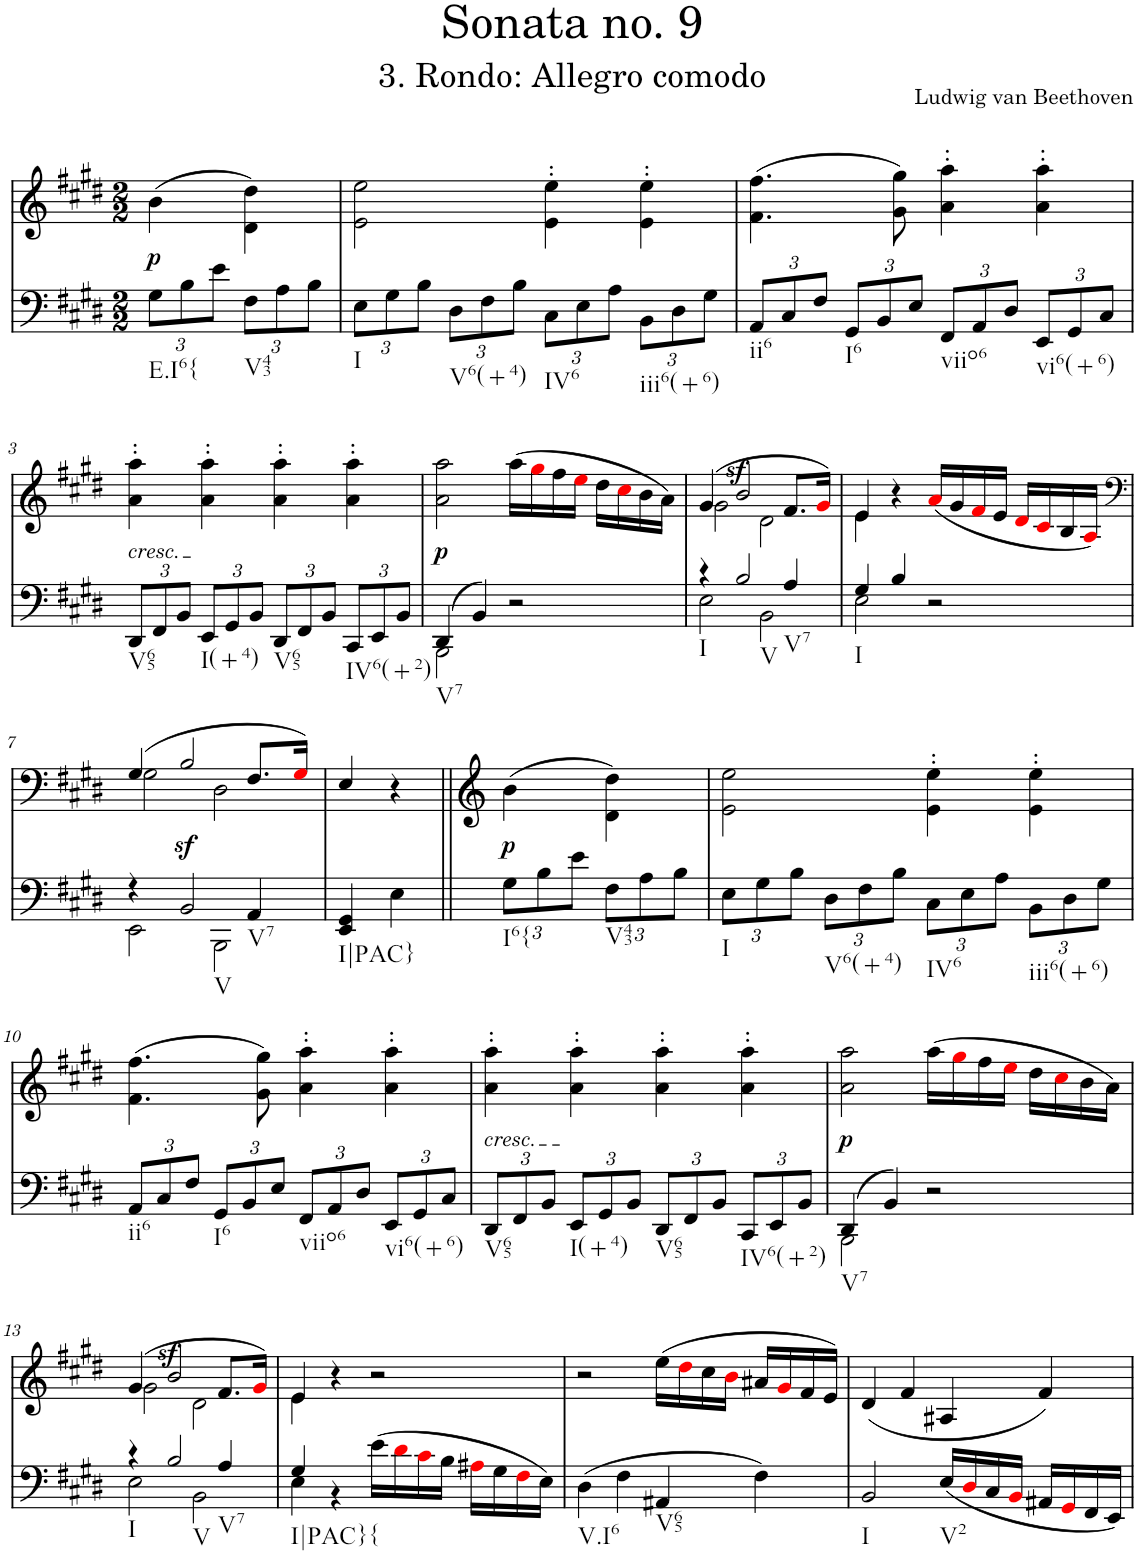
**kern	**kern	**text	**dynam
*part2	*part1	*part1	*part1
*staff2	*staff1	*staff1	*staff1
*I"Piano	*I"Piano	*	*
*I'Pno	*I'Pno	*	*
*clefF4	*clefG2	*	*
*k[f#c#g#d#]	*k[f#c#g#d#]	*	*
*E:	*E:	*	*
*M2/2	*M2/2	*	*
*Xbrackettup	*	*	*
=	=	=	=
!LO:TX:b:t=E.I6{	!	!	!
!	!	!LO:LY:b	!LO:DY:b
12G#\L	(4b\	p	p
12B\	.	.	.
12e\J	.	.	.
!LO:TX:b:t=V43	!	!	!
12F#\L	4d#\ 4dd#\)	.	.
12A\	.	.	.
12B\J	.	.	.
=1	=1	=1	=1
!LO:TX:b:t=I	!	!	!
12E\L	2e\ 2ee\	.	.
12G#\	.	.	.
12B\J	.	.	.
!LO:TX:b:t=V6(+4)	!	!	!
12D#\L	.	.	.
12F#\	.	.	.
12B\J	.	.	.
!LO:TX:b:t=IV6	!	!	!
12C#\L	4e\' 4ee\'	.	.
12E\	.	.	.
12A\J	.	.	.
!LO:TX:b:t=iii6(+6)	!	!	!
12BB\L	4e\' 4ee\'	.	.
12D#\	.	.	.
12G#\J	.	.	.
=2	=2	=2	=2
!LO:TX:b:t=ii6	!	!	!
12AA/L	(4.f#\ 4.ff#\	.	.
12C#/	.	.	.
12F#/J	.	.	.
!LO:TX:b:t=I6	!	!	!
12GG#/L	.	.	.
12BB/	.	.	.
.	8g#\ 8gg#\)	.	.
12E/J	.	.	.
!LO:TX:b:t=viio6	!	!	!
12FF#/L	4a\' 4aa\'	.	.
12AA/	.	.	.
12D#/J	.	.	.
!LO:TX:b:t=vi6(+6)	!	!	!
12EE/L	4a\' 4aa\'	.	.
12GG#/	.	.	.
12C#/J	.	.	.
!!LO:LB:g=z
=3	=3	=3	=3
!	!LO:TX:b:i:t=cresc.	!	!
!LO:TX:b:t=V65	!	!	!
!	!	!LO:LY:b	!
12DD#/L	4a\' 4aa\'	<	.
12FF#/	.	.	.
12BB/J	.	.	.
!LO:TX:b:t=I(+4)	!	!	!
12EE/L	4a\' 4aa\'	.	.
12GG#/	.	.	.
12BB/J	.	.	.
!LO:TX:b:t=V65	!	!	!
12DD#/L	4a\' 4aa\'	.	.
12FF#/	.	.	.
12BB/J	.	.	.
!LO:TX:b:t=IV6(+2)	!	!	!
12CC#/L	4a\' 4aa\'	.	.
12EE/	.	.	.
12BB/J	.	.	.
=4	=4	=4	=4
*^	*	*	*
!LO:TX:b:t=V7	!	!	!	!
!	!	!	!LO:LY:b	!LO:DY:b
(4DD#/	2BBB\	2a\ 2aa\	f	p
4BB/)	.	.	.	.
!	!	!	!LO:LY:b	!
2r	2ryy	(16aa\LL	p	.
.	.	16gg#i\	.	.
.	.	16ff#\	.	.
.	.	16eei\JJ	.	.
.	.	16dd#\LL	.	.
.	.	16cc#i\	.	.
.	.	16b\	.	.
.	.	16a\JJ)	.	.
=5	=5	=5	=5	=5
*	*	*^	*	*
!LO:TX:b:t=I	!	!	!	!	!
4r	2E\	(4g#/	2g#\	.	.
!LO:TX:b:t=V	!	!	!	!	!
!	!	!	!	!	!LO:DY:a
2B/	.	2b/	.	.	sf
.	2BB\	.	2d#\	.	.
!LO:TX:b:t=V7	!	!	!	!	!
4A/	.	8.f#/L	.	.	.
.	.	16g#i/Jk)	.	.	.
=6	=6	=6	=6	=6	=6
!LO:TX:b:t=I	!	!	!	!	!
4G#/	2E\	4e/	4e\	.	.
4B/	.	4r	2.ryy	.	.
2r	2ryy	(16ai/LL	.	.	.
.	.	16g#/	.	.	.
.	.	16f#i/	.	.	.
.	.	16e/JJ	.	.	.
.	.	16d#i/LL	.	.	.
.	.	16c#i/	.	.	.
.	.	16B/	.	.	.
.	.	16Ai/JJ)	.	.	.
!!LO:LB:g=z	!!
=7	=7	=7	=7	=7	=7
*	*	*clefF4	*	*	*
4r	2EE\	(4G#/	2G#\	.	.
!LO:TX:b:t=V	!	!	!	!	!
!	!	!	!	!	!LO:DY:b
2BB/	.	2B/	.	.	sf
.	2BBB\	.	2D#\	.	.
!LO:TX:b:t=V7	!	!	!	!	!
4AA/	.	8.F#/L	.	.	.
.	.	16G#i/Jk)	.	.	.
*v	*v	*	*	*	*
*	*v	*v	*	*
=8	=8	=8	=8
!LO:TX:b:t=I|PAC}	!	!	!
4EE/ 4GG#/	4E/	.	.
4E\	4r	.	.
=8X1||	=8X1||	=8X1||	=8X1||
!LO:TX:b:t=I6{	!	!	!
!	!	!LO:LY:b	!LO:DY:b
12G#\L	(4b\	p	p
12B\	.	.	.
12e\J	.	.	.
!LO:TX:b:t=V43	!	!	!
12F#\L	4d#\ 4dd#\)	.	.
12A\	.	.	.
12B\J	.	.	.
=9	=9	=9	=9
!LO:TX:b:t=I	!	!	!
12E\L	2e\ 2ee\	.	.
12G#\	.	.	.
12B\J	.	.	.
!LO:TX:b:t=V6(+4)	!	!	!
12D#\L	.	.	.
12F#\	.	.	.
12B\J	.	.	.
!LO:TX:b:t=IV6	!	!	!
12C#\L	4e\' 4ee\'	.	.
12E\	.	.	.
12A\J	.	.	.
!LO:TX:b:t=iii6(+6)	!	!	!
12BB\L	4e\' 4ee\'	.	.
12D#\	.	.	.
12G#\J	.	.	.
!!LO:LB:g=z
=10	=10	=10	=10
!LO:TX:b:t=ii6	!	!	!
12AA/L	(4.f#\ 4.ff#\	.	.
12C#/	.	.	.
12F#/J	.	.	.
!LO:TX:b:t=I6	!	!	!
12GG#/L	.	.	.
12BB/	.	.	.
.	8g#\ 8gg#\)	.	.
12E/J	.	.	.
!LO:TX:b:t=viio6	!	!	!
12FF#/L	4a\' 4aa\'	.	.
12AA/	.	.	.
12D#/J	.	.	.
!LO:TX:b:t=vi6(+6)	!	!	!
12EE/L	4a\' 4aa\'	.	.
12GG#/	.	.	.
12C#/J	.	.	.
=11	=11	=11	=11
!	!LO:TX:b:i:t=cresc.	!	!
!LO:TX:b:t=V65	!	!	!
!	!	!LO:LY:b	!
12DD#/L	4a\' 4aa\'	<	.
12FF#/	.	.	.
12BB/J	.	.	.
!LO:TX:b:t=I(+4)	!	!	!
12EE/L	4a\' 4aa\'	.	.
12GG#/	.	.	.
12BB/J	.	.	.
!LO:TX:b:t=V65	!	!	!
12DD#/L	4a\' 4aa\'	.	.
12FF#/	.	.	.
12BB/J	.	.	.
!LO:TX:b:t=IV6(+2)	!	!	!
12CC#/L	4a\' 4aa\'	.	.
12EE/	.	.	.
12BB/J	.	.	.
=12	=12	=12	=12
*^	*	*	*
!LO:TX:b:t=V7	!	!	!	!
!	!	!	!LO:LY:b	!LO:DY:b
(4DD#/	2BBB\	2a\ 2aa\	f	p
4BB/)	.	.	.	.
!	!	!	!LO:LY:b	!
2r	2ryy	(16aa\LL	p	.
.	.	16gg#i\	.	.
.	.	16ff#\	.	.
.	.	16eei\JJ	.	.
.	.	16dd#\LL	.	.
.	.	16cc#i\	.	.
.	.	16b\	.	.
.	.	16a\JJ)	.	.
!!LO:LB:g=z
=13	=13	=13	=13	=13
*	*	*^	*	*
!LO:TX:b:t=I	!	!	!	!	!
4r	2E\	(4g#/	2g#\	.	.
!LO:TX:b:t=V	!	!	!	!	!
!	!	!	!	!	!LO:DY:a
2B/	.	2b/	.	.	sf
.	2BB\	.	2d#\	.	.
!LO:TX:b:t=V7	!	!	!	!	!
4A/	.	8.f#/L	.	.	.
.	.	16g#i/Jk)	.	.	.
=14	=14	=14	=14	=14	=14
!LO:TX:b:t=I|PAC}	!	!	!	!	!
4G#/	4E\	4e/	4e\	.	.
!LO:TX:b:t={	!	!	!	!	!
2.ryy	4r	4r	2.ryy	.	.
.	(>16e\LL	2r	.	.	.
.	16d#i\	.	.	.	.
.	16c#i\	.	.	.	.
.	16B\JJ	.	.	.	.
.	16A#Xi\LL	.	.	.	.
.	16G#\	.	.	.	.
.	16F#i\	.	.	.	.
.	16E\JJ)	.	.	.	.
*	*	*v	*v	*	*
=15	=15	=15	=15	=15
!LO:TX:b:t=V.I6	!	!	!	!
*v	*v	*	*	*
(4D#\	2r	.	.
4F#\	.	.	.
!LO:TX:b:t=V65	!	!	!
4AA#X/	(16ee\LL	.	.
.	16dd#i\	.	.
.	16cc#\	.	.
.	16bi\JJ	.	.
4F#\)	16a#X/LL	.	.
.	16g#i/	.	.
.	16f#/	.	.
.	16e/JJ)	.	.
=16	=16	=16	=16
!LO:TX:b:t=I	!	!	!
2BB/	(4d#/	.	.
.	4f#/	.	.
!LO:TX:b:t=V2	!	!	!
(16E/LL	4A#X/	.	.
16D#i/	.	.	.
16C#/	.	.	.
16BBi/JJ	.	.	.
16AA#X/LL	4f#/)	.	.
16GG#i/	.	.	.
16FF#/	.	.	.
16EE/JJ)	.	.	.
=	=	=	=
*-	*-	*-	*-
